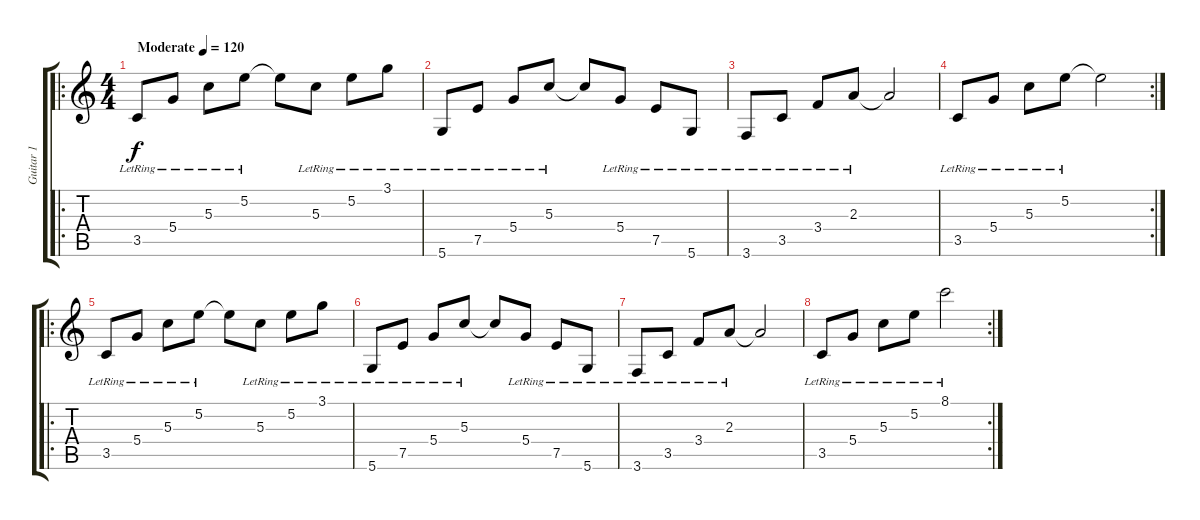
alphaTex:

\track ("Guitar 1" "Guitar 1") {instrument acousticguitarsteel}
\staff {score tabs}
\tuning (E4 B3 G3 D3 A2 D2) {hide}
\ro
\ts (4 4)
\tempo (120 "Moderate")
\clef g2
\ks c
3.5{lr}.8{dy f instrument acousticguitarsteel} 5.4{lr}.8 5.3{lr}.8 5.2{lr}.8 5.2{t}.8 5.3{lr}.8 5.2{lr}.8 3.1{lr}.8 |
5.6{lr}.8 7.5{lr}.8 5.4{lr}.8 5.3{lr}.8 5.3{t}.8 5.4{lr}.8 7.5{lr}.8 5.6{lr}.8 |
3.6{lr}.8 3.5{lr}.8 3.4{lr}.8 2.3{lr}.8 2.3{t}.2 |
\rc 2
3.5{lr}.8 5.4{lr}.8 5.3{lr}.8 5.2{lr}.8 5.2{t}.2 |
\ro
3.5{lr}.8 5.4{lr}.8 5.3{lr}.8 5.2{lr}.8 5.2{t}.8 5.3{lr}.8 5.2{lr}.8 3.1{lr}.8 |
5.6{lr}.8 7.5{lr}.8 5.4{lr}.8 5.3{lr}.8 5.3{t}.8 5.4{lr}.8 7.5{lr}.8 5.6{lr}.8 |
3.6{lr}.8 3.5{lr}.8 3.4{lr}.8 2.3{lr}.8 2.3{t}.2 |
\rc 2
3.5{lr}.8 5.4{lr}.8 5.3{lr}.8 5.2{lr}.8 8.1{lr}.2
